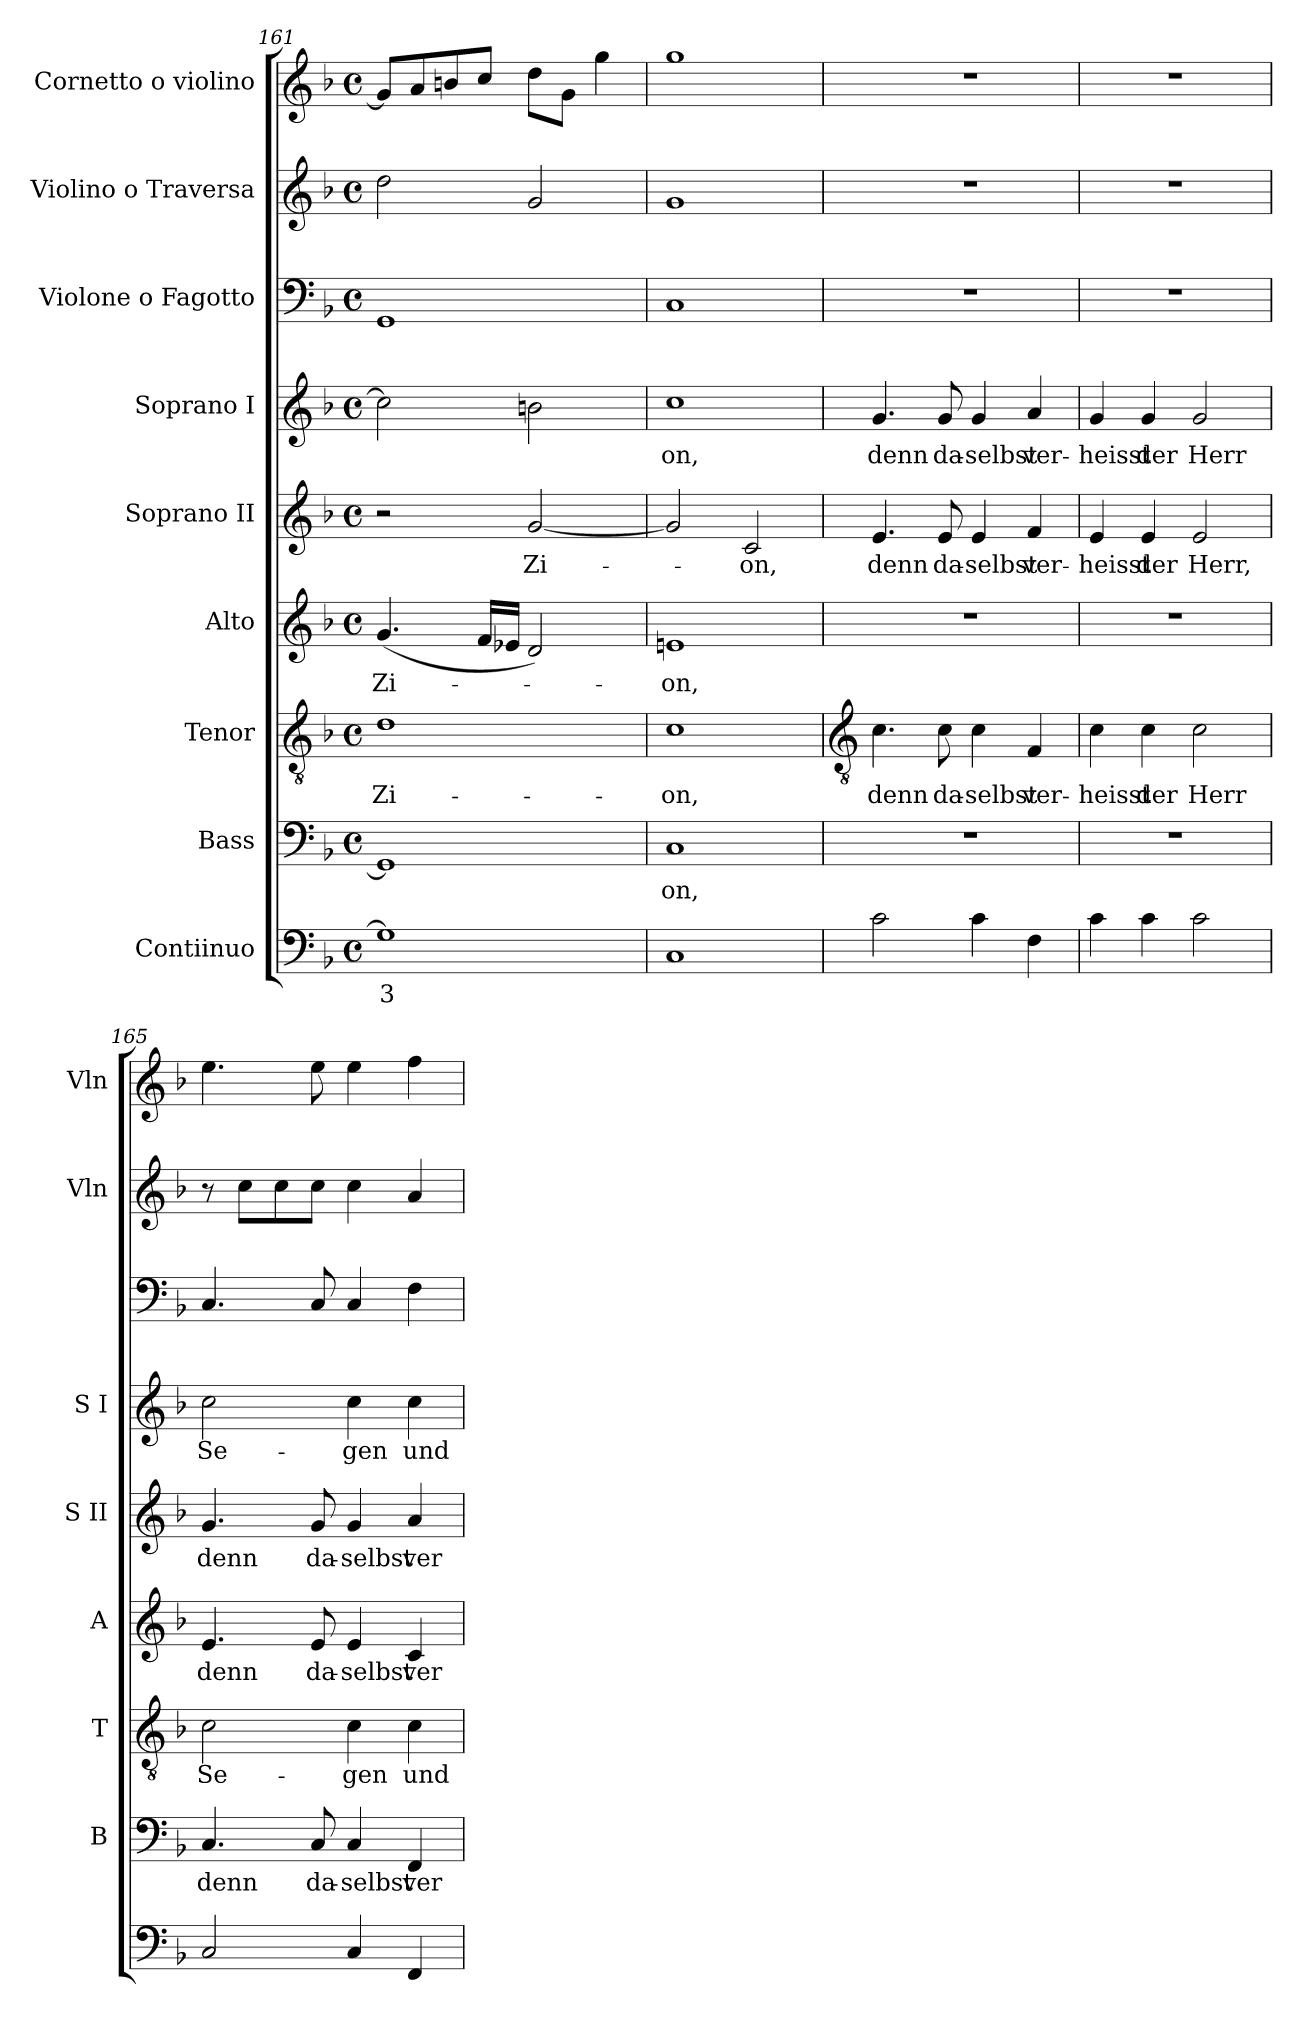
**kern	**text	**kern	**text	**kern	**text	**kern	**text	**kern	**text	**kern	**text	**kern	**kern	**kern
*part9	*part9	*part8	*part8	*part7	*part7	*part6	*part6	*part5	*part5	*part4	*part4	*part3	*part2	*part1
*staff9	*staff9	*staff8	*staff8	*staff7	*staff7	*staff6	*staff6	*staff5	*staff5	*staff4	*staff4	*staff3	*staff2	*staff1
*I"Contiinuo	*	*I"Bass	*	*I"Tenor	*	*I"Alto	*	*I"Soprano II	*	*I"Soprano I	*	*I"Violone o Fagotto	*I"Violino o Traversa	*I"Cornetto o violino
*	*	*I'B	*	*I'T	*	*I'A	*	*I'S II	*	*I'S I	*	*	*I'Vln	*I'Vln
*clefF4	*	*clefF4	*	*clefGv2	*	*clefG2	*	*clefG2	*	*clefG2	*	*clefF4	*clefG2	*clefG2
*k[b-]	*	*k[b-]	*	*k[b-]	*	*k[b-]	*	*k[b-]	*	*k[b-]	*	*k[b-]	*k[b-]	*k[b-]
*F:	*	*F:	*	*F:	*	*F:	*	*F:	*	*F:	*	*F:	*F:	*F:
*M4/4	*	*M4/4	*	*M4/4	*	*M4/4	*	*M4/4	*	*M4/4	*	*M4/4	*M4/4	*M4/4
*met(c)	*	*met(c)	*	*met(c)	*	*met(c)	*	*met(c)	*	*met(c)	*	*met(c)	*met(c)	*met(c)
=161	=161	=161	=161	=161	=161	=161	=161	=161	=161	=161	=161	=161	=161	=161
!	!LO:LY:b	!	!	!	!LO:LY:b	!	!LO:LY:b	!	!	!	!	!	!	!
1G]	3	1GG]	.	1d	Zi-	(<4.g	Zi-	2r	.	2cc]	.	1GG	2dd	8gL]
.	.	.	.	.	.	.	.	.	.	.	.	.	.	8a
.	.	.	.	.	.	.	.	.	.	.	.	.	.	8bn
.	.	.	.	.	.	16fLL	.	.	.	.	.	.	.	8ccJ
.	.	.	.	.	.	16e-XJJ	.	.	.	.	.	.	.	.
!	!	!	!	!	!	!	!	!	!LO:LY:b	!	!	!	!	!
.	.	.	.	.	.	2d)	.	[2g	Zi-	2bn	.	.	2g	8ddL
.	.	.	.	.	.	.	.	.	.	.	.	.	.	8gJ
.	.	.	.	.	.	.	.	.	.	.	.	.	.	4gg
=162	=162	=162	=162	=162	=162	=162	=162	=162	=162	=162	=162	=162	=162	=162
!	!	!	!LO:LY:b	!	!LO:LY:b	!	!LO:LY:b	!	!	!	!LO:LY:b	!	!	!
1C	.	1C	on,	1c	-on,	1en	on,	2g]	.	1cc	on,	1C	1g	1gg
!	!	!	!	!	!	!	!	!	!LO:LY:b	!	!	!	!	!
.	.	.	.	.	.	.	.	2c	on,	.	.	.	.	.
!!LO:LB:g=z
=163	=163	=163	=163	=163	=163	=163	=163	=163	=163	=163	=163	=163	=163	=163
*	*	*	*	*clefGv2	*	*	*	*	*	*	*	*	*	*
!	!	!	!	!	!LO:LY:b	!	!	!	!LO:LY:b	!	!LO:LY:b	!	!	!
2c	.	1r	.	4.c	denn	1r	.	4.e	denn	4.g	denn	1r	1r	1r
!	!	!	!	!	!LO:LY:b	!	!	!	!LO:LY:b	!	!LO:LY:b	!	!	!
.	.	.	.	8c	da-	.	.	8e	da-	8g	da-	.	.	.
!	!	!	!	!	!LO:LY:b	!	!	!	!LO:LY:b	!	!LO:LY:b	!	!	!
4c	.	.	.	4c	-selbst	.	.	4e	-selbst	4g	-selbst	.	.	.
!	!	!	!	!	!LO:LY:b	!	!	!	!LO:LY:b	!	!LO:LY:b	!	!	!
4F	.	.	.	4F	ver-	.	.	4f	ver-	4a	ver-	.	.	.
=164	=164	=164	=164	=164	=164	=164	=164	=164	=164	=164	=164	=164	=164	=164
!	!	!	!	!	!LO:LY:b	!	!	!	!LO:LY:b	!	!LO:LY:b	!	!	!
4c	.	1r	.	4c	-heisst	1r	.	4e	-heisst	4g	-heisst	1r	1r	1r
!	!	!	!	!	!LO:LY:b	!	!	!	!LO:LY:b	!	!LO:LY:b	!	!	!
4c	.	.	.	4c	der	.	.	4e	der	4g	der	.	.	.
!	!	!	!	!	!LO:LY:b	!	!	!	!LO:LY:b	!	!LO:LY:b	!	!	!
2c	.	.	.	2c	Herr	.	.	2e	Herr,	2g	Herr	.	.	.
=165	=165	=165	=165	=165	=165	=165	=165	=165	=165	=165	=165	=165	=165	=165
!	!	!	!LO:LY:b	!	!LO:LY:b	!	!LO:LY:b	!	!LO:LY:b	!	!LO:LY:b	!	!	!
2C	.	4.C	denn	2c	Se-	4.e	denn	4.g	denn	2cc	Se-	4.C	8r	4.ee
.	.	.	.	.	.	.	.	.	.	.	.	.	8ccL	.
.	.	.	.	.	.	.	.	.	.	.	.	.	8cc	.
!	!	!	!LO:LY:b	!	!	!	!LO:LY:b	!	!LO:LY:b	!	!	!	!	!
.	.	8C	da-	.	.	8e	da-	8g	da-	.	.	8C	8ccJ	8ee
!	!	!	!LO:LY:b	!	!LO:LY:b	!	!LO:LY:b	!	!LO:LY:b	!	!LO:LY:b	!	!	!
4C	.	4C	-selbst	4c	-gen	4e	-selbst	4g	-selbst	4cc	-gen	4C	4cc	4ee
!	!	!	!LO:LY:b	!	!LO:LY:b	!	!LO:LY:b	!	!LO:LY:b	!	!LO:LY:b	!	!	!
4FF	.	4FF	ver-	4c	und	4c	ver-	4a	ver-	4cc	und	4F	4a	4ff
=	=	=	=	=	=	=	=	=	=	=	=	=	=	=
*-	*-	*-	*-	*-	*-	*-	*-	*-	*-	*-	*-	*-	*-	*-
